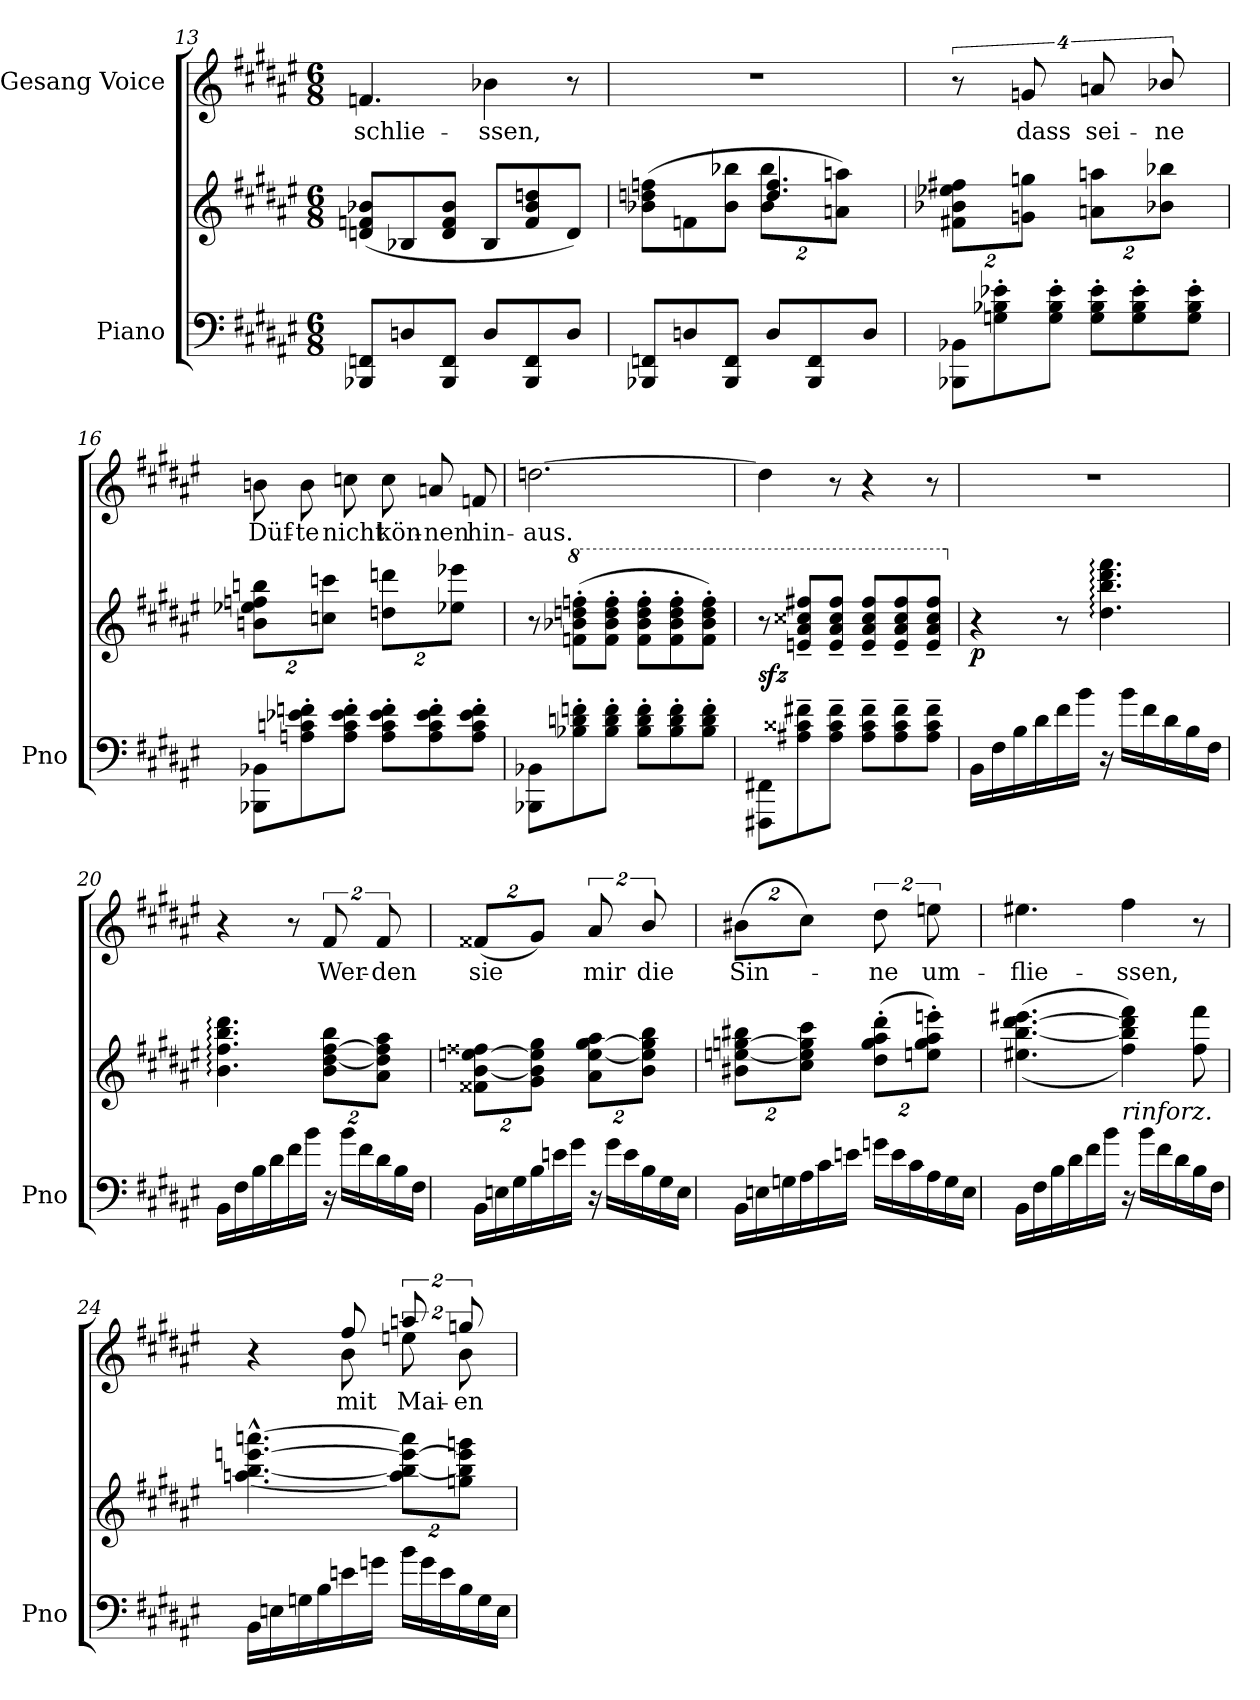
**kern	**kern	**dynam	**kern	**text
*part2	*part2	*part2	*part1	*part1
*staff3	*staff2	*staff2/3	*staff1	*staff1
*I"Piano	*	*	*I"Gesang Voice	*
*I'Pno	*	*	*	*
*clefF4	*clefG2	*	*clefG2	*
*k[f#c#g#d#a#e#]	*k[f#c#g#d#a#e#]	*	*k[f#c#g#d#a#e#]	*
*M6/8	*M6/8	*	*M6/8	*
=13	=13	=13	=13	=13
8BBB-X/ 8FFn/L	(8dn/ 8fn/ 8b-X/L	.	4.fn/	schlie-
8Dn/	8B-X/	.	.	.
8BBB-/ 8FF/J	8d/ 8f/ 8b-/J	.	.	.
8D/L	8B-/L	.	4b-X\	-ssen,
8BBB-/ 8FF/	8f/ 8b-/ 8ddn/	.	.	.
8D/J	8d/J)	.	8r	.
=14	=14	=14	=14	=14
*	*^	*	*	*
8BBB-X/ 8FFn/L	4.ryy	(>8b-X\ 8ddn\ 8ffn\L	.	2.r	.
8Dn/	.	8fn\	.	.	.
8BBB-/ 8FF/J	.	8b-\ 8bb-X\J	.	.	.
*	*	*Xbrackettup	*	*	*
8D/L	4.dd/ 4.ff/	16%3b-\ 16%3bb-\L	.	.	.
8BBB-/ 8FF/	.	.	.	.	.
.	.	16%3an\ 16%3aan\J)	.	.	.
8D/J	.	.	.	.	.
*	*v	*v	*	*	*
=15	=15	=15	=15	=15
8BBB-X\ 8BB-X\L	16%3f#X\ 16%3b-X\ 16%3ee-X\ 16%3ff#X\L	.	16%3r	.
8Gn\'> 8B-X\'> 8e-X\'>	.	.	.	.
.	16%3gn\ 16%3ggn\J	.	16%3gn/	dass
8G\'> 8B-\'> 8e-\'>J	.	.	.	.
8G\'> 8B-\'> 8e-\'>L	16%3an\ 16%3aan\L	.	16%3an/	sei-
8G\'> 8B-\'> 8e-\'>	.	.	.	.
.	16%3b-X\ 16%3bb-X\J	.	16%3b-X/	-ne
8G\'> 8B-\'> 8e-\'>J	.	.	.	.
=16	=16	=16	=16	=16
8BBB-X\ 8BB-X\L	16%3bn\ 16%3ee-X\ 16%3ffn\ 16%3bbn\L	.	8bn\	Düf-
8An\'> 8cn\'> 8e-X\'> 8fn\'>	.	.	8b\	-te
.	16%3ccn\ 16%3cccn\J	.	.	.
8A\'> 8c\'> 8e-\'> 8f\'>J	.	.	8ccn\	nicht
8A\'> 8c\'> 8e-\'> 8f\'>L	16%3ddn\ 16%3dddn\L	.	8cc\	kön-
8A\'> 8c\'> 8e-\'> 8f\'>	.	.	8an/	-nen
.	16%3ee-X\ 16%3eee-X\J	.	.	.
8A\'> 8c\'> 8e-\'> 8f\'>J	.	.	8fn/	hin-
=17	=17	=17	=17	=17
8BBB-X\ 8BB-X\L	8r	.	[2.ddn\	-aus.
*	*8va	*	*	*
8B-X\' 8dn\' 8fn\'	(8ffn\' 8bb-X\' 8dddn\' 8fffn\'L	.	.	.
8B-\'> 8d\'> 8f\'>J	8ff\' 8bb-\' 8ddd\' 8fff\'J	.	.	.
8B-\'> 8d\'> 8f\'>L	8ff\' 8bb-\' 8ddd\' 8fff\'L	.	.	.
8B-\'> 8d\'> 8f\'>	8ff\' 8bb-\' 8ddd\' 8fff\'	.	.	.
8B-\' 8d\' 8f\'J	8ff\' 8bb-\' 8ddd\' 8fff\'J)	.	.	.
=18	=18	=18	=18	=18
!	!	!LO:DY:b	!	!
8FFF#X\ 8FF#X\L	8r	sfz	4dd\]	.
8A#X\~ 8c##X\~ 8f#X\~	8een/~ 8aa#/~ 8ccc##X/~ 8fff#X/~L	.	.	.
8A#\~> 8c##\~> 8f#\~>J	8ee/~ 8aa#/~ 8ccc##/~ 8fff#/~J	.	8r	.
8A#\~> 8c##\~> 8f#\~>L	8ee/~ 8aa#/~ 8ccc##/~ 8fff#/~L	.	4r	.
8A#\~> 8c##\~> 8f#\~>	8ee/~ 8aa#/~ 8ccc##/~ 8fff#/~	.	.	.
8A#\~ 8c##\~ 8f#\~J	8ee/~ 8aa#/~ 8ccc##/~ 8fff#/~J	.	8r	.
=19	=19	=19	=19	=19
*	*X8va	*	*	*
!	!	!LO:DY:b	!	!
16BB\LL	4r	p	2.r	.
16F#\	.	.	.	.
16B\	.	.	.	.
16d#\	.	.	.	.
16f#\	8r	.	.	.
16b\JJ	.	.	.	.
16r	4.dd#\:: 4.bb\:: 4.ddd#\:: 4.fff#\::	.	.	.
16b\LL	.	.	.	.
16f#\	.	.	.	.
16d#\	.	.	.	.
16B\	.	.	.	.
16F#\JJ	.	.	.	.
=20	=20	=20	=20	=20
16BB\LL	4.b\:: 4.ff#\:: 4.bb\:: 4.ddd#\::	.	4r	.
16F#\	.	.	.	.
16B\	.	.	.	.
16d#\	.	.	.	.
16f#\	.	.	8r	.
16b\JJ	.	.	.	.
16r	16%3b\ [16%3dd#\ [16%3ff#\ 16%3bb\L	.	16%3f#/	Wer-
16b\LL	.	.	.	.
16f#\	.	.	.	.
16d#\	16%3a#\ 16%3dd#\] 16%3ff#\] 16%3aa#\J	.	16%3f#/	-den
16B\	.	.	.	.
16F#\JJ	.	.	.	.
=21	=21	=21	=21	=21
*	*	*	*Xbrackettup	*
16BB\LL	16%3f##X\ [16%3b\ [16%3een\ 16%3ff##X\L	.	(16%3f##X/L	sie
16En\	.	.	.	.
16G#\	.	.	.	.
16B\	16%3g#\ 16%3b\] 16%3ee\] 16%3gg#\J	.	16%3g#/J)	.
16en\	.	.	.	.
16g#\JJ	.	.	.	.
*	*	*	*brackettup	*
16r	16%3a#\ [16%3ee\ [16%3gg#\ 16%3aa#\L	.	16%3a#/	mir
16g#\LL	.	.	.	.
16e\	.	.	.	.
16B\	16%3b\ 16%3ee\] 16%3gg#\] 16%3bb\J	.	16%3b/	die
16G#\	.	.	.	.
16E\JJ	.	.	.	.
=22	=22	=22	=22	=22
16BB\LL	16%3b#X\ [16%3eenj\ [16%3ggn\ 16%3bb#X\L	.	(16%3b#X\L	Sin-
16En\	.	.	.	.
16Gn\	.	.	.	.
16A#\	16%3cc#\ 16%3ee\] 16%3gg\] 16%3ccc#\J	.	16%3cc#\J)	.
16c#\	.	.	.	.
16en\JJ	.	.	.	.
16gn\LL	(16%3dd#\' 16%3gg\' 16%3aa#\' 16%3ddd#\'L	.	16%3dd#\	-ne
16e\	.	.	.	.
16c#\	.	.	.	.
16A#\	16%3eenj\' 16%3gg\' 16%3aa#\' 16%3eeenj\'J)	.	16%3een\	um-
16G\	.	.	.	.
16E\JJ	.	.	.	.
=23	=23	=23	=23	=23
16BB\LL	((>4.ee#X\ [4.bb\ [4.ddd#\ 4.eee#X\	.	4.ee#X\	-flie-
16F#\	.	.	.	.
16B\	.	.	.	.
16d#\	.	.	.	.
16f#\	.	.	.	.
16b\JJ	.	.	.	.
!LO:TX:i:t=rinforz.	!	!	!	!
16r	4ff#\ 4bb\] 4ddd#\] 4fff#\))	.	4ff#\	-ssen,
16b\LL	.	.	.	.
16f#\	.	.	.	.
16d#\	.	.	.	.
16B\	8ff#\ 8fff#\	.	8r	.
16F#\JJ	.	.	.	.
=24	=24	=24	=24	=24
*	*	*	*^	*
16BB\LL	[4.aan\^^ [>4.bb\^^ [4.eeen\^^ [4.aaan\^^	.	4r	4ryy	.
16En\	.	.	.	.	.
16Gn\	.	.	.	.	.
16B\	.	.	.	.	.
16en\	.	.	8ff#/	8b\	mit
16gn\JJ	.	.	.	.	.
16b\LL	16%3aa\] 16%3bb\_ 16%3eee\_ 16%3aaa\]L	.	16%3aan/	16%3een\	Mai-
16g\	.	.	.	.	.
16e\	.	.	.	.	.
16B\	16%3ggn\ 16%3bb\] 16%3eee\] 16%3gggn\J	.	16%3ggn/	16%3b\	-en-
16G\	.	.	.	.	.
16E\JJ	.	.	.	.	.
*	*	*	*v	*v	*
=	=	=	=	=
*-	*-	*-	*-	*-
